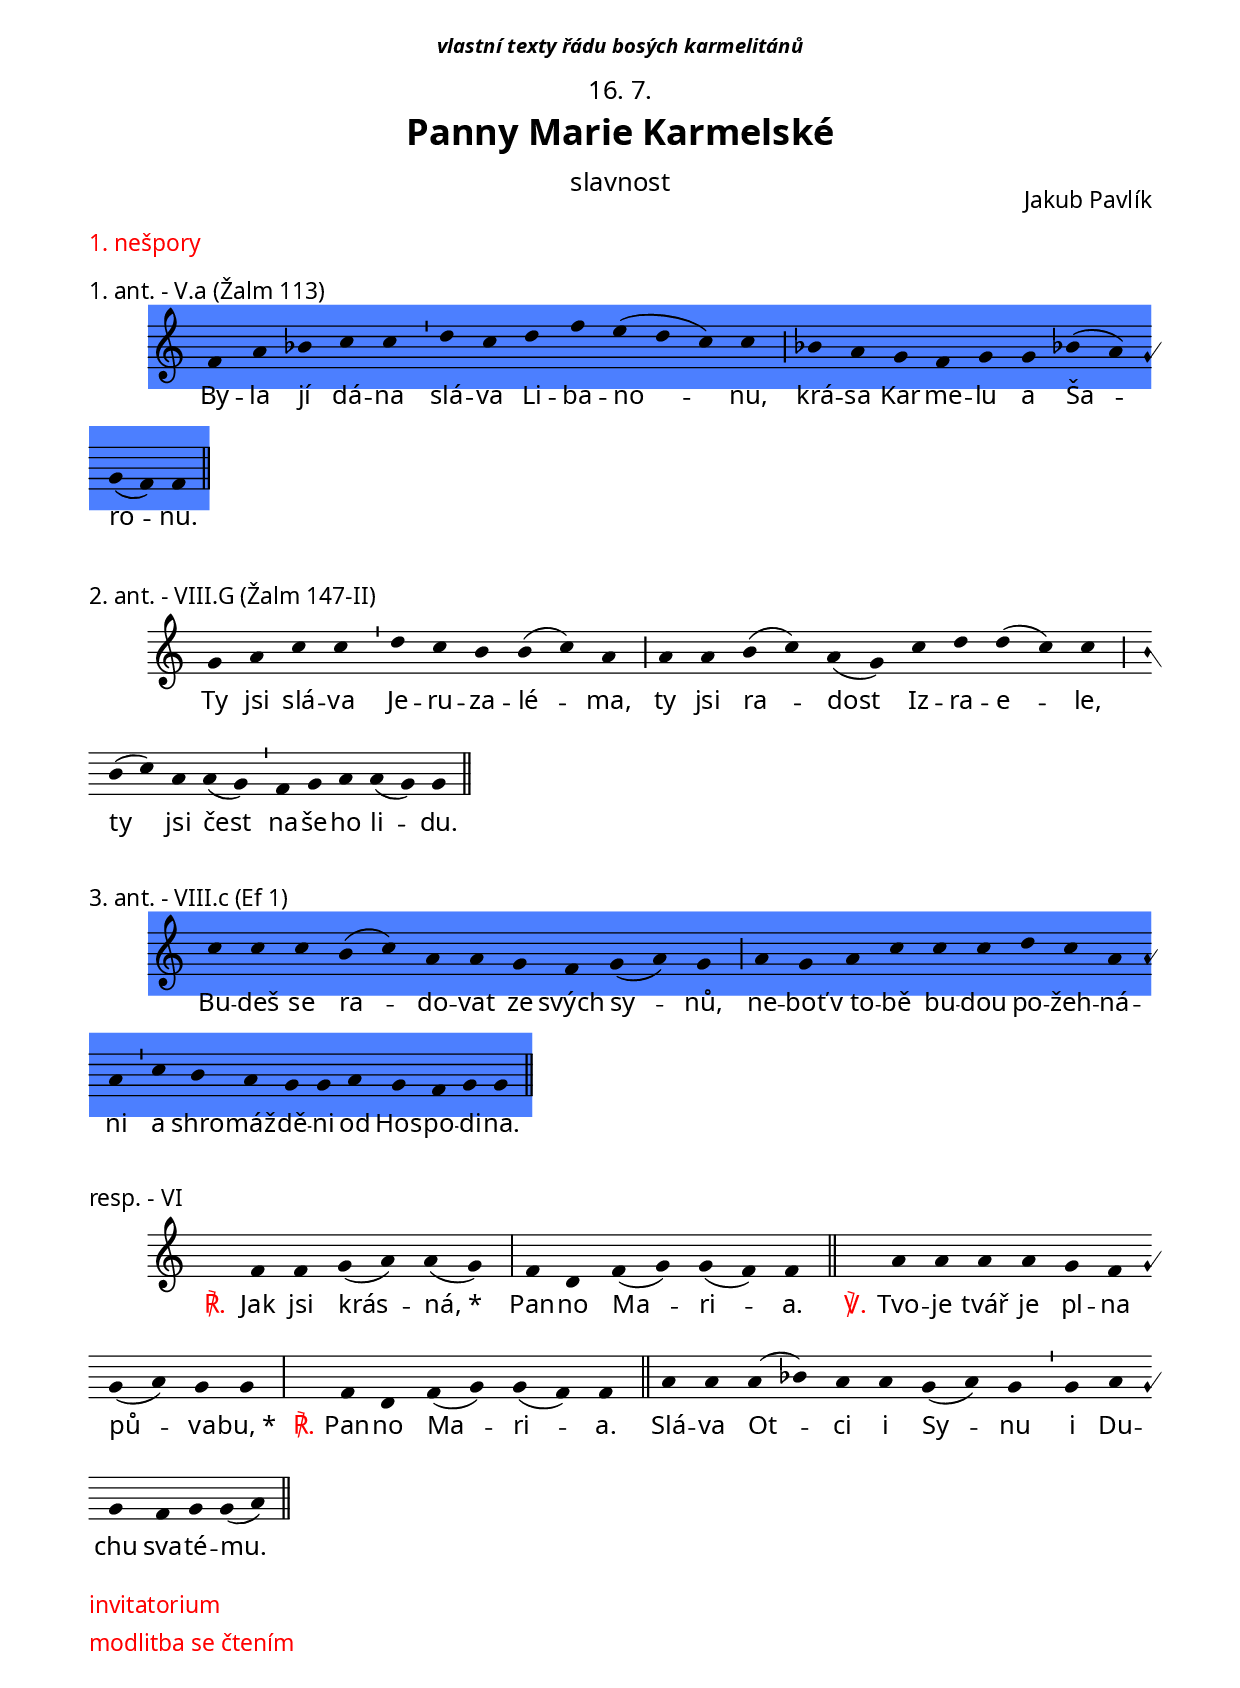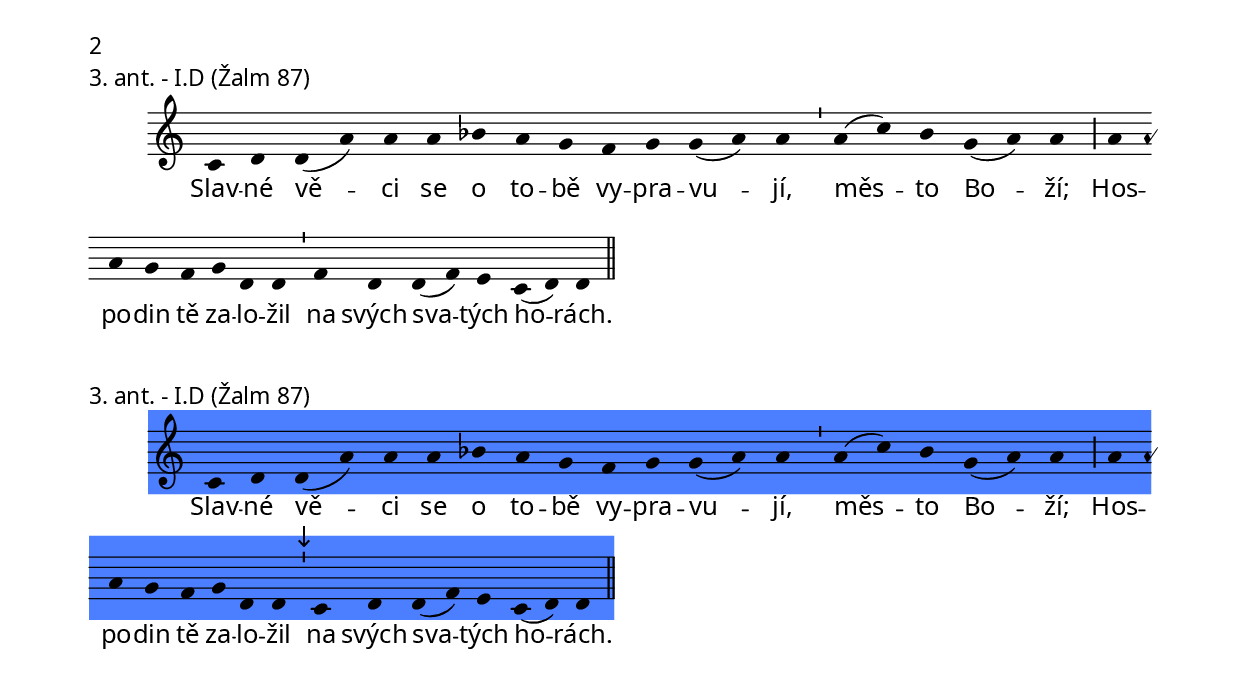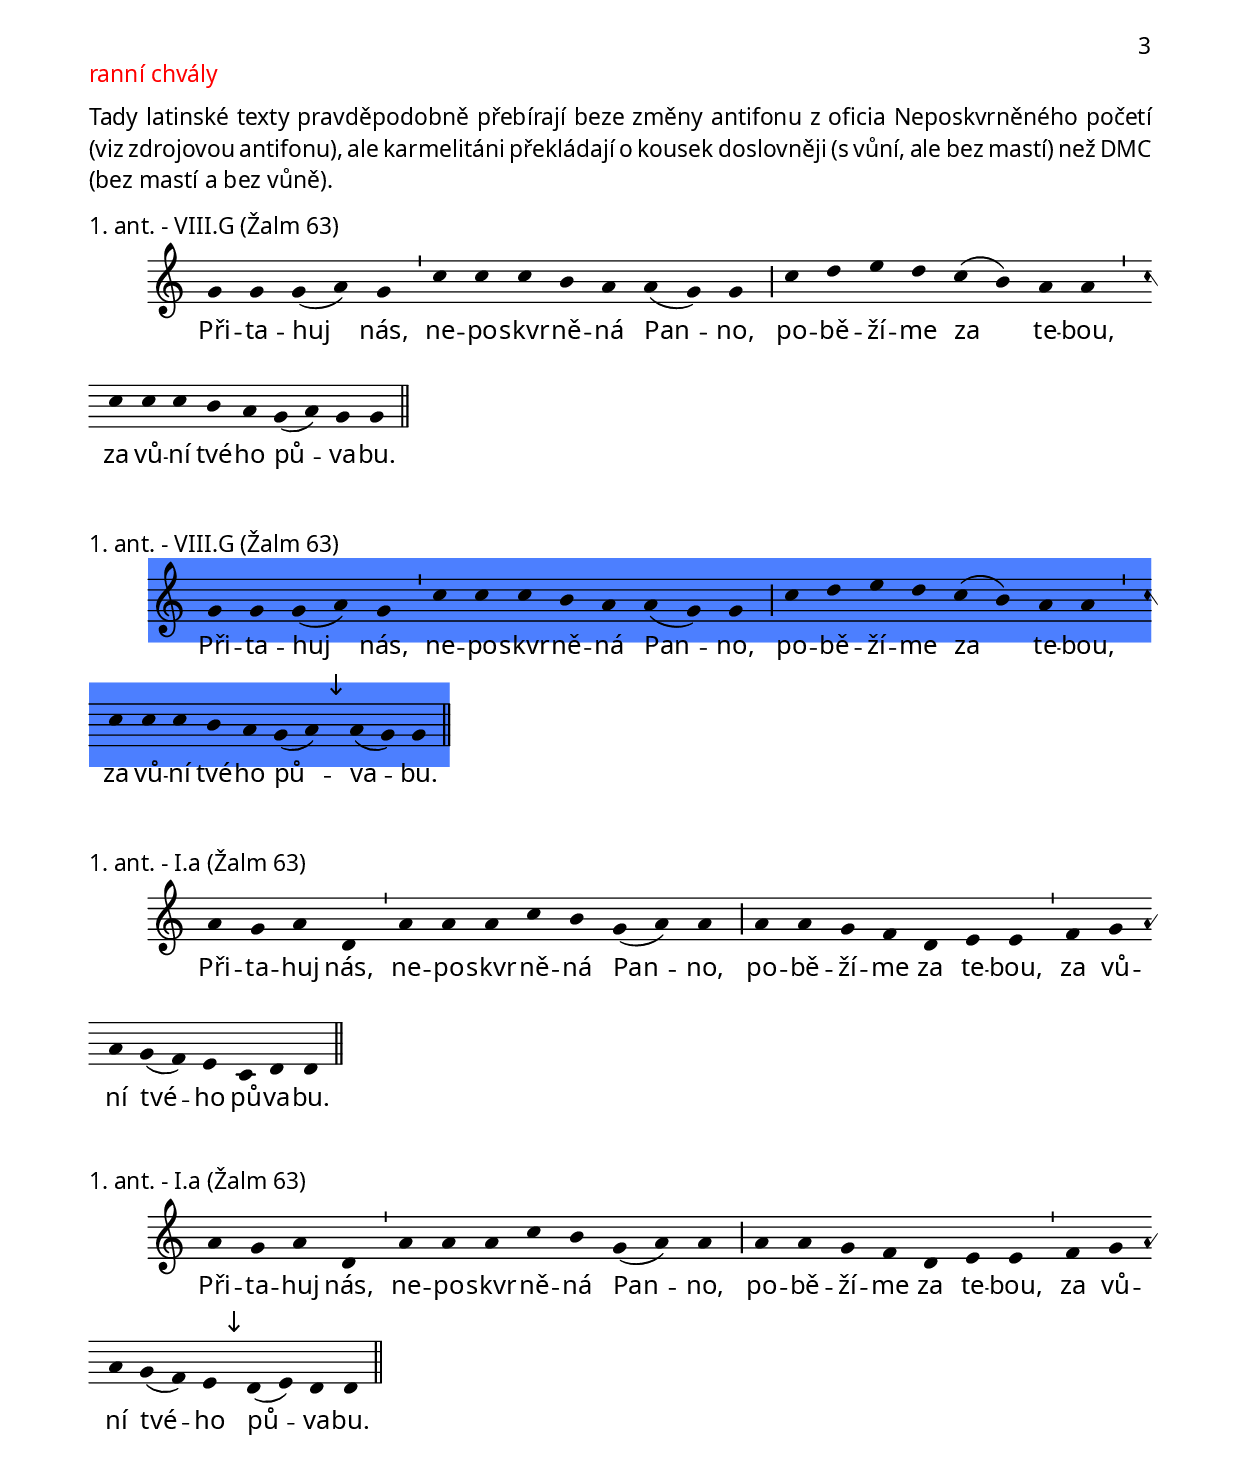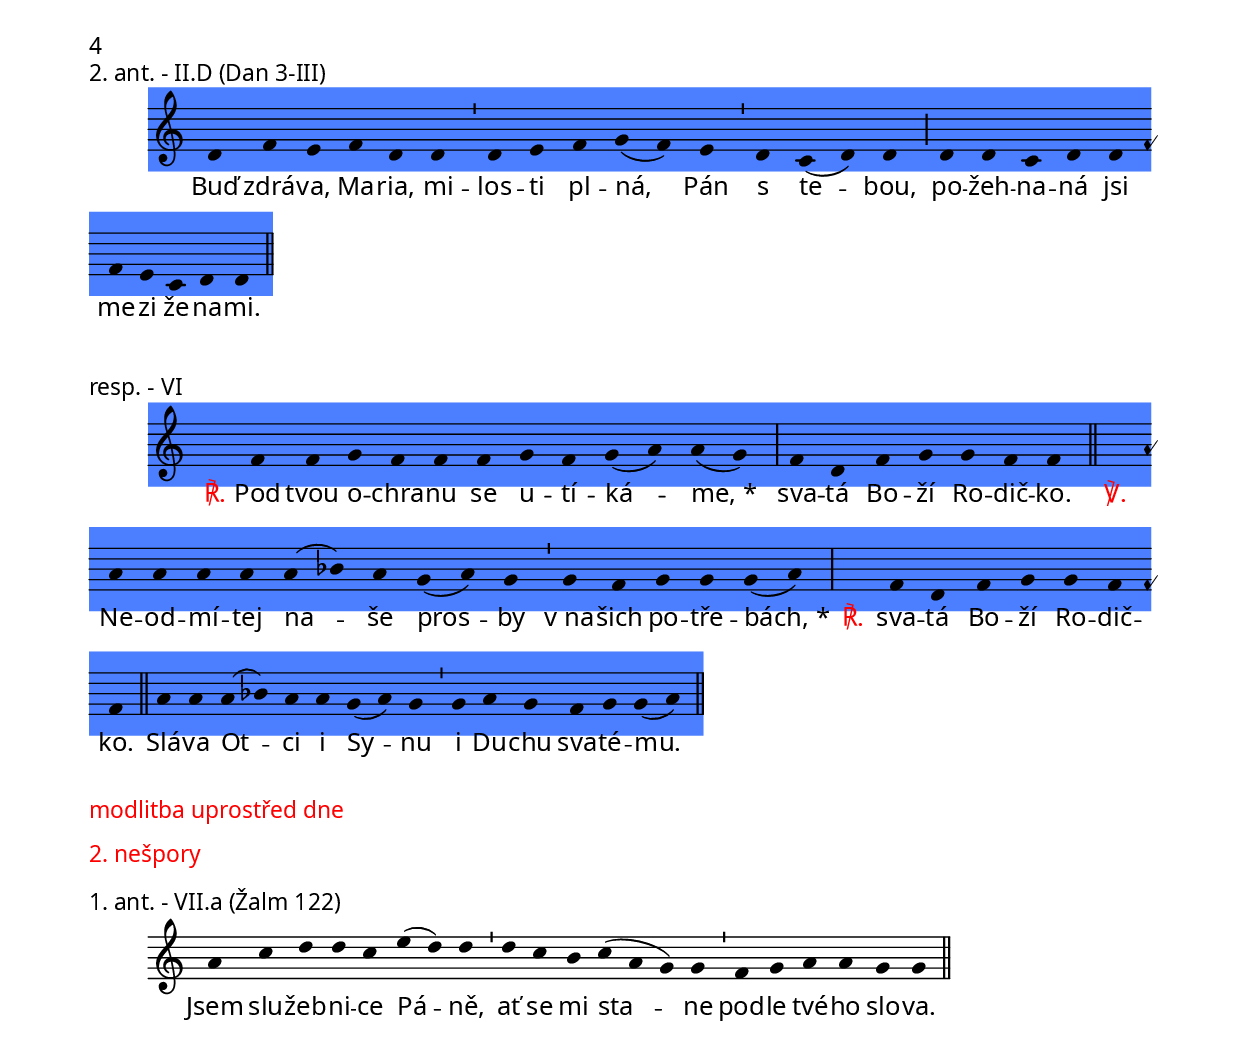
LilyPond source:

\version "2.19.80"

\include "../../spolecne.ly"
\include "../../../spolecne/reholni.ly"
\include "../../dilyresponsorii.ly"

\header {
  title = \markup\titleSvatek
            "Panny Marie Karmelské"
            slavnost
            "16. 7."
           "vlastní texty řádu bosých karmelitánů"
  composer = "Jakub Pavlík"
}

\markup {\nadpisHodinka {"1. nešpory"}}

\score {
  \relative c' {
    \zvyraznovacModry
    \choralniRezim
    f4 a bes c c \barMin
    d c d f e( d c) c \barMaior
    bes a g f g g bes( a) g( f) f \barFinalis
  }
  \addlyrics {
    By -- la jí dá -- na
    slá -- va Li -- ba -- no -- nu,
    krá -- sa Kar -- me -- lu a Ša -- ro -- nu.
  }
  \header {
    quid = "1. ant."
    modus = "V"
    differentia = "a"
    psalmus = "Žalm 113"
    id = "1ne-a1"
    piece = \markup\sestavTitulek
  }
}

\score {
  \relative c'' {
    \choralniRezim
    g4 a c c \barMin d4 c b b( c) a \barMaior
    a a b( c) a( g) c d d( c) c \barMaior
    b( c) a a( g) \barMin f4 g a a( g) g \barFinalis
  }
  \addlyrics {
    Ty jsi slá -- va Je -- ru -- za -- lé -- ma,
    ty jsi ra -- dost Iz -- ra -- e -- le,
    ty jsi čest na -- še -- ho li -- du.
  }
  \header {
    quid = "2. ant."
    modus = "VIII"
    differentia = "G"
    psalmus = "Žalm 147-II"
    fial = "commune/commune_maria.ly#rch-a2?-aleluja"
    id = "1ne-a2"
    piece = \markup\sestavTitulek
  }
}

\score {
  \relative c'' {
    \zvyraznovacModry
    \choralniRezim
    c4 c c b( c) a a g f g( a) g \barMaior
    a g a c c c d c a a \barMin
    c b a g g a g f g g \barFinalis
  }
  \addlyrics {
    Bu -- deš se ra -- do -- vat ze svých sy -- nů,
    ne -- boť v_to -- bě bu -- dou po -- žeh -- ná -- ni
    a shro -- máž -- dě -- ni od Hos -- po -- di -- na.
  }
  \header {
    quid = "3. ant."
    modus = "VIII"
    differentia = "c"
    psalmus = "Ef 1"
    id = "1ne-a3"
    piece = \markup\sestavTitulek
  }
}

\score {
  \relative c' {
    \choralniRezim

    % R
    \neviditelna f
    f4 f g( a) a( g) \barMax
    f d f( g) g( f) f \barFinalis
    % V
    \neviditelna a
    a4 a a a g f g( a) g g \barMax
    % R
    \neviditelna f
    f d f( g) g( f) f \barFinalis
    % Slava
    \respVIdoxologie \barFinalis
  }
  \addlyrics {
    \Response Jak jsi krás -- ná,_* Pan -- no Ma -- ri -- a.
    \Verse Tvo -- je tvář je pl -- na pů -- va -- bu,_*
    \Response Pan -- no Ma -- ri -- a.
    \textRespDoxologie
  }
  \header {
    quid = "resp."
    modus = "VI"
    id = "1ne-r"
    piece = \markup {\sestavTitulekResp}
  }
}

\score {
  \relative c' {
    \choralniRezim

  }
  \addlyrics {
    Vznešená Matko Boží, slávo hory Karmel, odívej lid tobě zasvěcený svými ctnostmi a svou láskou ho vždy chraň před veškerým nebezpečím.
  }
  \header {
    quid = "ant. k Magnificat"
    modus = ""
    differentia = ""
    psalmus = ""
    annus = ""
    id = "1ne-amag"
    piece = \markup {\sestavTitulekBezZalmu}
  }
}

\markup {\nadpisHodinka {"invitatorium"}}

\score {
  \relative c' {
    \choralniRezim

  }
  \addlyrics {
    Připomínejme si dobrodiní Panny Marie, Matky Karmelu, a radujme se v Pánu.
  }
  \header {
    quid = "ant."
    modus = ""
    differentia = ""
    psalmus = ""
    id = "invit"
    piece = \markup\sestavTitulekBezZalmu
  }
}

\markup {\nadpisHodinka {"modlitba se čtením"}}

\score {
  \relative c' {
    \choralniRezim

  }
  \addlyrics {
    Kdo smí vystoupit na Hospodinovu horu, kdo smí stát na jeho svatém místě? Ten, kdo má nevinné ruce a čisté srdce.
  }
  \header {
    quid = "1. ant."
    modus = ""
    differentia = ""
    psalmus = "Žalm 24"
    id = "mc-a1"
    piece = \markup\sestavTitulek
  }
}

\score {
  \relative c' {
    \choralniRezim

  }
  \addlyrics {
    Přivedu je na svou svatou horu a naplním je radostí ve svém domě modlitby.
  }
  \header {
    quid = "2. ant."
    modus = ""
    differentia = ""
    psalmus = "Žalm 46"
    id = "mc-a2"
    piece = \markup\sestavTitulek
  }
}

\pageBreak

\score {
  \relative c' {
    \choralniRezim
    c4 d d( a') a a bes a g f g g( a) a \barMin
    a( c) b g( a) a \barMaior
    a a g f g d d \barMin
    f d d( f) e c( d) d \barFinalis
  }
  \addlyrics {
    Slav -- né vě -- ci se o to -- bě vy -- pra -- vu -- jí,
    měs -- to Bo -- ží;
    Hos -- po -- din tě za -- lo -- žil
    na svých sva -- tých ho -- rách.
  }
  \header {
    quid = "3. ant."
    modus = "I"
    differentia = "D"
    psalmus = "Žalm 87"
    fial = "antifony/tyden3_5ctvrtek.ly#rch-ant1?zacatek"
    id = "mc-a3"
    piece = \markup\sestavTitulek
  }
}

\score {
  \relative c' {
    \zvyraznovacModry
    \choralniRezim
    c4 d d( a') a a bes a g f g g( a) a \barMin
    a( c) b g( a) a \barMaior
    a a g f g d d \barMin
    \mark\sipka c d d( f) e c( d) d \barFinalis
  }
  \addlyrics {
    Slav -- né vě -- ci se o to -- bě vy -- pra -- vu -- jí,
    měs -- to Bo -- ží;
    Hos -- po -- din tě za -- lo -- žil
    na svých sva -- tých ho -- rách.
  }
  \header {
    quid = "3. ant."
    modus = "I"
    differentia = "D"
    psalmus = "Žalm 87"
    fial = "antifony/tyden3_5ctvrtek.ly#rch-ant1?zacatek"
    id = "mc-a3"
    piece = \markup\sestavTitulek
  }
}

\pageBreak

% antifonu pro vigilii breviar.cz (zatím?) nemá

\markup {\nadpisHodinka {"ranní chvály"}}

\markup\justify{
  Tady latinské texty pravděpodobně přebírají beze změny antifonu z oficia Neposkvrněného početí
  (viz zdrojovou antifonu),
  ale karmelitáni překládají o kousek doslovněji (s vůní, ale bez mastí)
  než DMC (bez mastí a bez vůně).
}

\score {
  \relative c'' {
    \choralniRezim
    g4 g g( a) g \barMin
    c c c b a a( g) g \barMaior
    c d e d c( b) a a \barMin
    c c c b a g( a) g g \barFinalis
  }
  \addlyrics {
    Při -- ta -- huj nás,
    ne -- po -- skvr -- ně -- ná Pan -- no,
    po -- bě -- ží -- me za te -- bou,
    za vů -- ní tvé -- ho pů -- va -- bu.
  }
  \header {
    quid = "1. ant."
    modus = "VIII"
    differentia = "G"
    psalmus = "Žalm 63"
    fial = "sanktoral/1208pmpocatebezposkvrny.ly#rch-a3?jiny text"
    id = "rch-a1"
    piece = \markup\sestavTitulek
  }
}

\score {
  \relative c'' {
    \zvyraznovacModry
    \choralniRezim
    g4 g g( a) g \barMin
    c c c b a a( g) g \barMaior
    c d e d c( b) a a \barMin
    c c c b a g( a) \mark\sipka a( g) g \barFinalis
  }
  \addlyrics {
    Při -- ta -- huj nás,
    ne -- po -- skvr -- ně -- ná Pan -- no,
    po -- bě -- ží -- me za te -- bou,
    za vů -- ní tvé -- ho pů -- va -- bu.
  }
  \header {
    quid = "1. ant."
    modus = "VIII"
    differentia = "G"
    psalmus = "Žalm 63"
    fial = "sanktoral/1208pmpocatebezposkvrny.ly#rch-a3?jiny text"
    id = "rch-a1"
    piece = \markup\sestavTitulek
  }
}

\score {
  \relative c'' {
    \choralniRezim
    a4 g a d, \barMin
    a' a a c b g( a) a \barMaior
    a a g f d e e \barMin
    f g a g( f) e c d d \barFinalis
  }
  \addlyrics {
    Při -- ta -- huj nás,
    ne -- po -- skvr -- ně -- ná Pan -- no,
    po -- bě -- ží -- me za te -- bou,
    za vů -- ní tvé -- ho pů -- va -- bu.
  }
  \header {
    quid = "1. ant."
    modus = "I"
    differentia = "a"
    psalmus = "Žalm 63"
    id = "rch-a1"
    piece = \markup\sestavTitulek
  }
}

\score {
  \relative c'' {
    \choralniRezim
    a4 g a d, \barMin
    a' a a c b g( a) a \barMaior
    a a g f d e e \barMin
    f g a g( f) e \mark\sipka d( e) d d \barFinalis
  }
  \addlyrics {
    Při -- ta -- huj nás,
    ne -- po -- skvr -- ně -- ná Pan -- no,
    po -- bě -- ží -- me za te -- bou,
    za vů -- ní tvé -- ho pů -- va -- bu.
  }
  \header {
    quid = "1. ant."
    modus = "I"
    differentia = "a"
    psalmus = "Žalm 63"
    id = "rch-a1"
    piece = \markup\sestavTitulek
  }
}

\pageBreak

\score {
  \relative c' {
    \zvyraznovacModry
    \choralniRezim
    d4 f e f d d \barMin
    d e f g( f) e \barMin
    d c( d) d \barMaior
    d d c d d f e c d d \barFinalis
  }
  \addlyrics {
    Buď zdrá -- va, Ma -- ria,
    mi -- los -- ti pl -- ná,
    Pán s te -- bou,
    po -- žeh -- na -- ná jsi me -- zi že -- na -- mi.
  }
  \header {
    quid = "2. ant."
    modus = "II"
    differentia = "D"
    psalmus = "Dan 3-III"
    fial = "advent_antifony.ly#spol-sexta?konec"
    id = "rch-a2"
    piece = \markup\sestavTitulek
  }
}

\score {
  \relative c' {
    \choralniRezim

  }
  \addlyrics {
    Blahoslavená jsi, Panno Maria, neboť jsi zrodila toho, který tě stvořil, a navěky zůstáváš pannou.
  }
  \header {
    quid = "3. ant."
    modus = ""
    differentia = ""
    psalmus = "Žalm 149"
    id = "rch-a3"
    piece = \markup\sestavTitulek
  }
}

\score {
  \relative c' {
    \zvyraznovacModry
    \choralniRezim

    % R
    \neviditelna f
    f4 f g f f f g f g( a) a( g) \barMax
    f d f g g f f \barFinalis
    % V
    \neviditelna a
    a4 a a a a( bes) a g( a) g \barMin
    g f g g g( a) \barMax
    % R
    \neviditelna f
    f d f g g f f \barFinalis
    % Slava
    \respVIdoxologie \barFinalis
  }
  \addlyrics {
    \Response Pod tvou o -- chra -- nu se u -- tí -- ká -- me,_*
    sva -- tá Bo -- ží Ro -- dič -- ko.
    \Verse Ne -- od -- mí -- tej na -- še pros -- by
    v_na -- šich po -- tře -- bách,_*
    \Response sva -- tá Bo -- ží Ro -- dič -- ko.
    \textRespDoxologie
  }
  \header {
    quid = "resp."
    modus = "VI"
    id = "rch-r"
    piece = \markup {\sestavTitulekResp}
  }
}

\score {
  \relative c' {
    \choralniRezim

  }
  \addlyrics {
    Ježíš řekl své matce: „Ženo, to je tvůj syn.“
    Potom řekl učedníkovi: „To je tvá matka.“
    A od té chvíle si ji ten učedník vzal k sobě.
  }
  \header {
    quid = "ant. k Benedictus"
    modus = ""
    differentia = ""
    psalmus = ""
    annus = ""
    id = "rch-aben"
    piece = \markup {\sestavTitulekBezZalmu}
  }
}

\markup {\nadpisHodinka {"modlitba uprostřed dne"}}

\score {
  \relative c' {
    \choralniRezim

  }
  \addlyrics {
    Tys Matka nadmíru obdivuhodná, Maria, tvé děti si tě budou připomínat navěky.
  }
  \header {
    quid = "ant. dopoledne"
    modus = ""
    differentia = ""
    psalmus = ""
    id = "tercie"
    piece = \markup\sestavTitulekBezZalmu
  }
}

\score {
  \relative c' {
    \choralniRezim

  }
  \addlyrics {
    Ať se vaše duše raduje z jeho milosrdenství, nepřestávejte ho chválit.
  }
  \header {
    quid = "ant. v poledne"
    modus = ""
    differentia = ""
    psalmus = ""
    id = "sexta"
    piece = \markup\sestavTitulekBezZalmu
  }
}

\score {
  \relative c' {
    \choralniRezim

  }
  \addlyrics {
    Z plodů svých rukou vysadila vinici, její děti povstávají a vzdávají jí chválu.
  }
  \header {
    quid = ". ant."
    modus = ""
    differentia = ""
    psalmus = ""
    id = "nona"
    piece = \markup\sestavTitulekBezZalmu
  }
}

\markup {\nadpisHodinka {"2. nešpory"}}

\score {
  \relative c'' {
    \choralniRezim
    a4 c d d c e( d) d \barMin
    d c b c( a g) g \barMin
    f g a a g g \barFinalis
  }
  \addlyrics {
    Jsem slu -- žeb -- ni -- ce Pá -- ně,
    ať se mi sta -- ne pod -- le tvé -- ho slo -- va.
  }
  \header {
    quid = "1. ant."
    modus = "VII"
    differentia = "a"
    psalmus = "Žalm 122"
    fial = "commune/commune_maria.ly#2ne-a2?-aleluja"
    id = "2ne-a1"
    piece = \markup\sestavTitulek
  }
}

\score {
  \relative c' {
    \choralniRezim
    % jiny preklad sanktoral/0716pmkarmelske.ly#amag
  }
  \addlyrics {
    Maria naslouchala Božímu slovu, uchovávala je v srdci a rozvažovala o něm.
  }
  \header {
    quid = "2. ant."
    modus = ""
    differentia = ""
    psalmus = "Žalm 127"
    id = "2ne-a2"
    piece = \markup\sestavTitulek
  }
}

\pageBreak

\markup\justify{
  S _v modlitbě_ to nezní zdaleka tak dobře jako s _v modlitbách_
  (viz zdrojovou antifonu)
  a možná by bylo vhodnější připravit extra nápěv na míru této textové variantě.
}

\score {
  \relative c'' {
    \zvyraznovacModry
    \choralniRezim
    c4 c c c c d c e d d \barMin
    d d d c a b a g \barMaior
    f g a a a( c) b g g g \barFinalis
  }
  \addlyrics {
    A -- poš -- to -- lo -- vé jed -- no -- my -- sl -- ně
    se -- tr -- vá -- va -- li v_mod -- lit -- bě
    s_Je -- ží -- šo -- vou mat -- kou Ma -- ri -- í.
  }
  \header {
    quid = "3. ant."
    modus = ""
    differentia = ""
    psalmus = "Ef 1"
    fial = "antifony/velikonoce_tyden7.ly#pa-amag?konec&-aleluja"
    id = "2ne-a3"
    piece = \markup\sestavTitulek
  }
}

\pageBreak

\score {
  \relative c' {
    \zvyraznovacModry
    \choralniRezim

    % R
    \neviditelna f
    f4 f f f f f f g f g( a) a( g) \barMax
    g g( a) g \barMin f d f g g( f) f \barFinalis
    % V
    \neviditelna a
    a4 a a a( bes) a a a a g( a) g \barMaior
    g g g a g g f g a a( g) \barMax
    % R
    \neviditelna f
    g g( a) g \barMin f d f g g( f) f \barFinalis
    % Slava
    \respVIdoxologie \barFinalis
  }
  \addlyrics {
    \Response Ra -- dos -- tí bu -- du já -- sat v_Hos -- po -- di -- nu,_*
    má du -- še za -- ple -- sá v_mém Bo -- hu.
    \Verse Ne -- boť mi ob -- lé -- kl rou -- cho spá -- sy,
    o -- děl mě ša -- tem spra -- ve -- dl -- nos -- ti,_*
    \Response má du -- še za -- ple -- sá v_mém Bo -- hu.
    \textRespDoxologie
  }
  \header {
    quid = "resp."
    modus = "VI"
    id = "2ne-r"
    piece = \markup {\sestavTitulekResp}
  }
}

\score {
  \relative c' {
    \choralniRezim

  }
  \addlyrics {
    Dnes slavíme Pannu Marii, Matku a ozdobu Karmelu.
    Dnes si její milované děti připomínají její dobrodiní.
    Dnes hvězda mořská svítí svému lidu na cestu jako znamení jisté naděje a útěchy.
    Aleluja.
  }
  \header {
    quid = "ant. k Magnificat"
    modus = ""
    differentia = ""
    psalmus = ""
    annus = ""
    id = "2ne-amag"
    piece = \markup {\sestavTitulekBezZalmu}
  }
}
